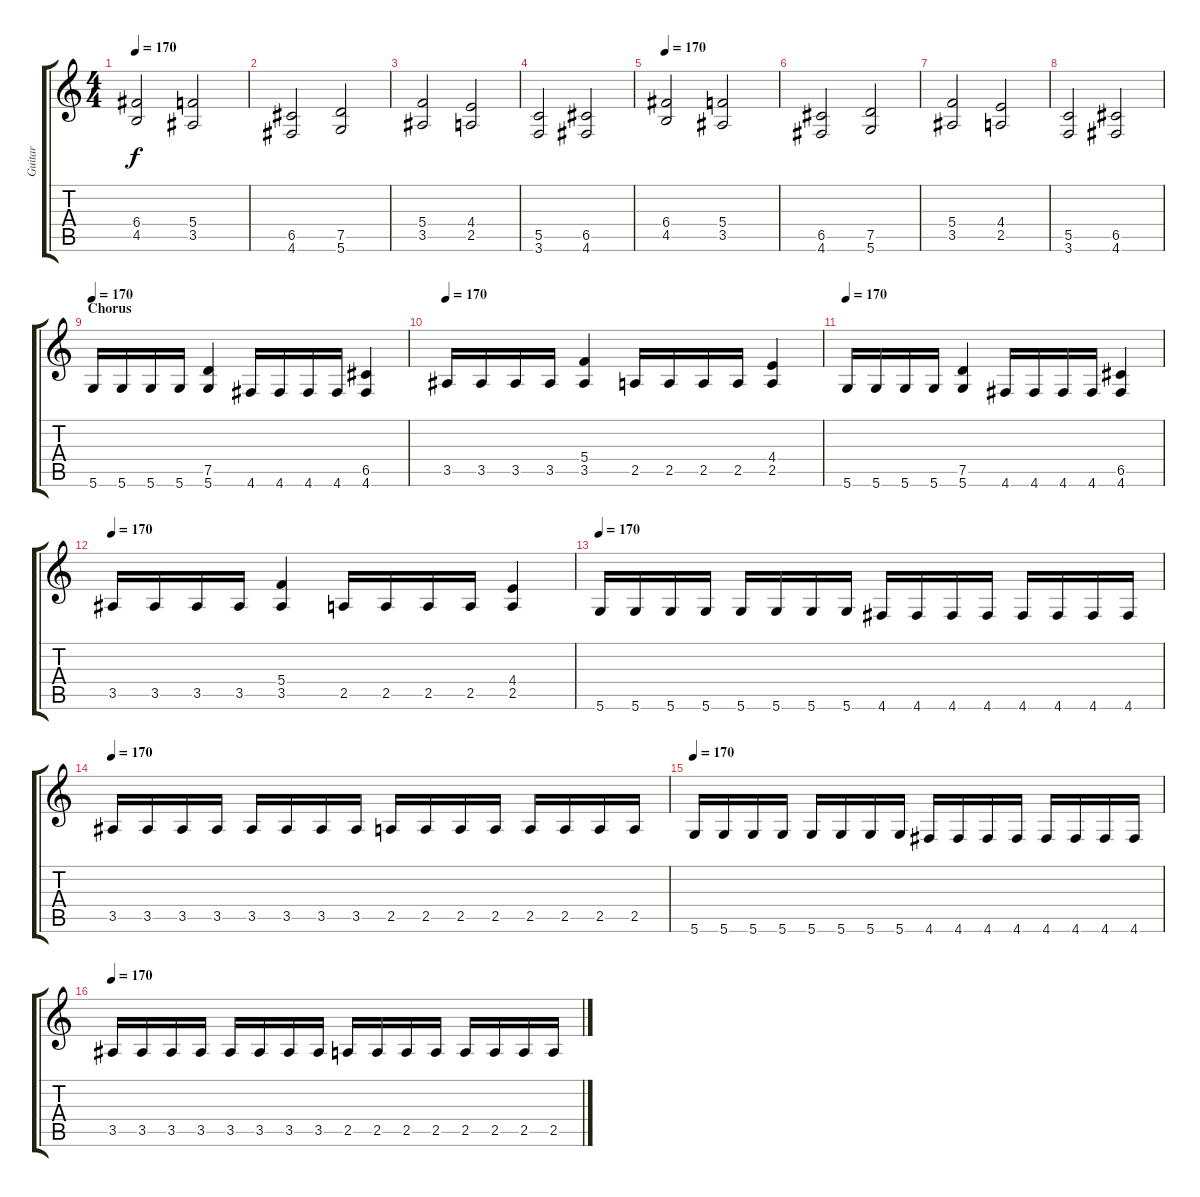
\track ("Guitar" "Guitar") {instrument distortionguitar}
\staff {score tabs}
\tuning (D4 A3 F3 C3 G2 D2) {hide}
\ts (4 4)
\tempo 170
\clef g2
\ks c
(6.4 4.5).2{dy f} (5.4 3.5).2 |
(6.5 4.6).2 (7.5 5.6).2 |
(5.4 3.5).2 (4.4 2.5).2 |
(5.5 3.6).2 (6.5 4.6).2 |
\tempo 170
(6.4 4.5).2 (5.4 3.5).2 |
(6.5 4.6).2 (7.5 5.6).2 |
(5.4 3.5).2 (4.4 2.5).2 |
(5.5 3.6).2 (6.5 4.6).2 |
\section ("" "Chorus")
\tempo 170
5.6.16 5.6.16 5.6.16 5.6.16 (7.5 5.6).4 4.6.16 4.6.16 4.6.16 4.6.16 (6.5 4.6).4 |
\tempo 170
3.5.16 3.5.16 3.5.16 3.5.16 (5.4 3.5).4 2.5.16 2.5.16 2.5.16 2.5.16 (4.4 2.5).4 |
\tempo 170
5.6.16 5.6.16 5.6.16 5.6.16 (7.5 5.6).4 4.6.16 4.6.16 4.6.16 4.6.16 (6.5 4.6).4 |
\tempo 170
3.5.16 3.5.16 3.5.16 3.5.16 (5.4 3.5).4 2.5.16 2.5.16 2.5.16 2.5.16 (4.4 2.5).4 |
\tempo 170
5.6.16 5.6.16 5.6.16 5.6.16 5.6.16 5.6.16 5.6.16 5.6.16 4.6.16 4.6.16 4.6.16 4.6.16 4.6.16 4.6.16 4.6.16 4.6.16 |
\tempo 170
3.5.16 3.5.16 3.5.16 3.5.16 3.5.16 3.5.16 3.5.16 3.5.16 2.5.16 2.5.16 2.5.16 2.5.16 2.5.16 2.5.16 2.5.16 2.5.16 |
\tempo 170
5.6.16 5.6.16 5.6.16 5.6.16 5.6.16 5.6.16 5.6.16 5.6.16 4.6.16 4.6.16 4.6.16 4.6.16 4.6.16 4.6.16 4.6.16 4.6.16 |
\tempo 170
3.5.16 3.5.16 3.5.16 3.5.16 3.5.16 3.5.16 3.5.16 3.5.16 2.5.16 2.5.16 2.5.16 2.5.16 2.5.16 2.5.16 2.5.16 2.5.16
